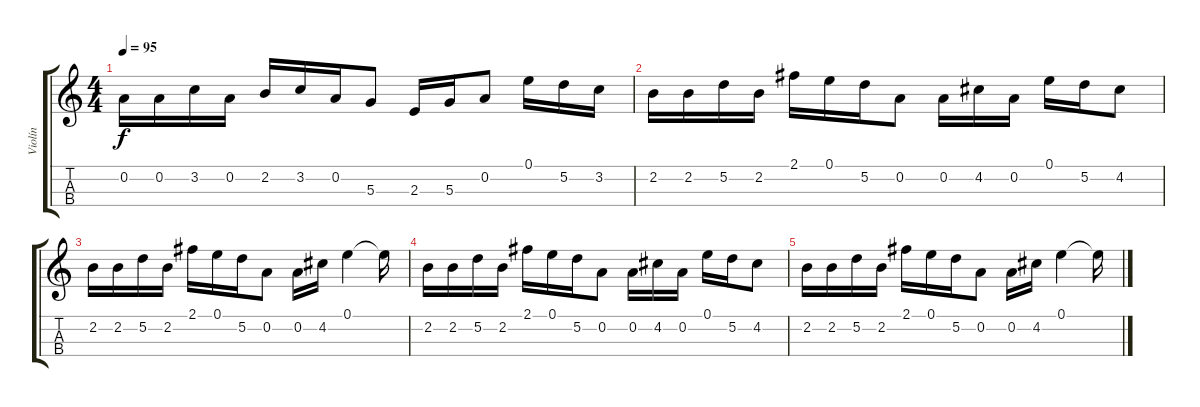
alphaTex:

\track ("Violín" "Violín") {instrument violin}
\staff {score tabs}
\tuning (E5 A4 D4 G3) {hide}
\ts (4 4)
\tempo 95
\clef g2
\ks c
0.2.16{dy f} 0.2.16 3.2.16 0.2.16 2.2.16 3.2.16 0.2.16 5.3.8 2.3.16 5.3.16 0.2.8 0.1.16 5.2.16 3.2.16 |
2.2.16 2.2.16 5.2.16 2.2.16 2.1.16 0.1.16 5.2.16 0.2.8 0.2.16 4.2.16 0.2.16 0.1.16 5.2.16 4.2.8 |
2.2.16 2.2.16 5.2.16 2.2.16 2.1.16 0.1.16 5.2.16 0.2.8 0.2.16 4.2.16 0.1.4 0.1{t}.16 |
2.2.16 2.2.16 5.2.16 2.2.16 2.1.16 0.1.16 5.2.16 0.2.8 0.2.16 4.2.16 0.2.16 0.1.16 5.2.16 4.2.8 |
2.2.16 2.2.16 5.2.16 2.2.16 2.1.16 0.1.16 5.2.16 0.2.8 0.2.16 4.2.16 0.1.4 0.1{t}.16
